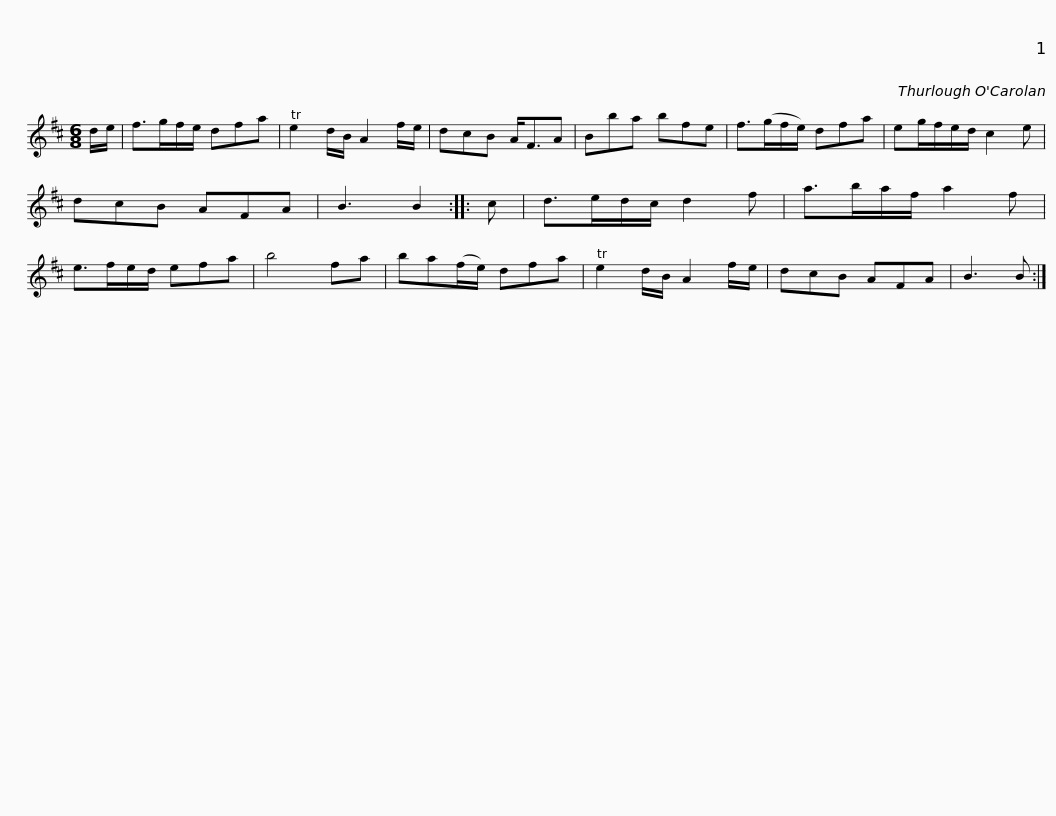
X:1
L:1/8
M:6/8
I:linebreak $
K:D
V:1 treble
V:1
 d/e/ | f>gf/e/ dfa | e2 d/B/ A2 f/e/ | dcB A<FA | Bba bfe | %5
 f>(gf/e/) dfa | eg/f/e/d/ c2 e |$ dcB AFA | B3 B2 :: c | %10
 d>ed/c/ d2 f | a>ba/f/ a2 f | e>fe/d/ efa | b4 fa | ba(f/e/) dfa |$ %15
 e2 d/B/ A2 f/e/ | dcB AFA | B3 B :| %18
